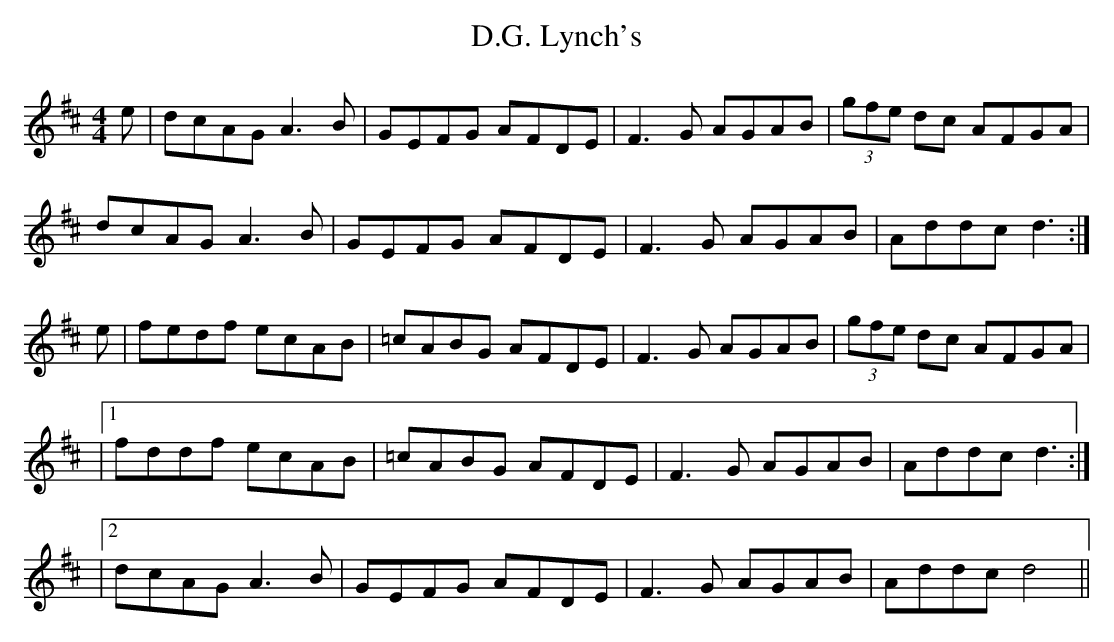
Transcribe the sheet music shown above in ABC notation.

X:1
T: D.G. Lynch's
M: 4/4
L: 1/8
K: D
e |dcAG A3 B |GEFG AFDE |F3 G AGAB |(3gfe dc AFGA |
dcAG A3 B | GEFG AFDE | F3 G AGAB | Addc d3 :|
e |fedf ecAB|=cABG AFDE |F3 G AGAB |(3gfe dc AFGA |
|1 fddf ecAB|=cABG AFDE |F3 G AGAB |Addc d3 :|
|2 dcAG A3 B|GEFG AFDE |F3 G AGAB | Addc d4 ||
